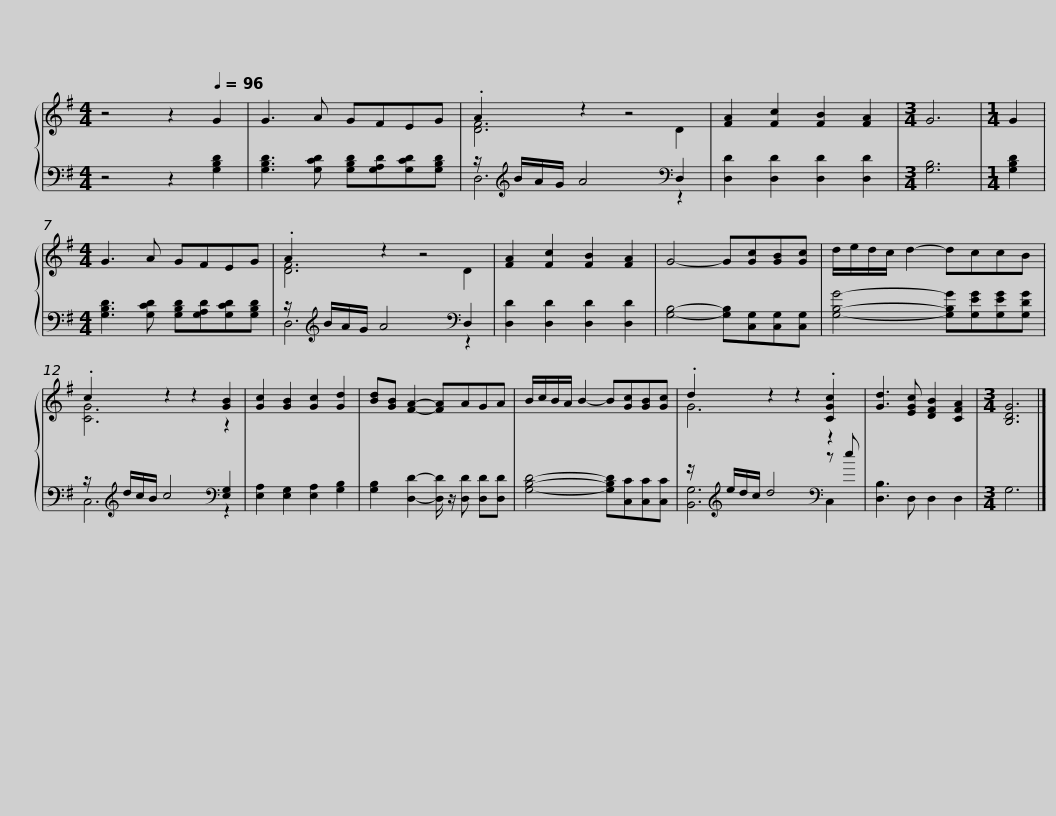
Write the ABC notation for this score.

X:1
%%score { ( 1 3 ) | ( 2 4 ) }
L:1/8
M:4/4
I:linebreak $
K:G
V:1 treble
V:3 treble
V:2 bass
V:4 bass
V:1
 z4 z2[Q:1/4=96] G2 | G3 A GFEG | .A2 z2 z4 | [FA]2 [Fc]2 [FB]2 [FA]2 |[M:3/4] G6 | %5
[M:1/4] G2 |$[M:4/4] G3 A GFEG | .A2 z2 z4 | [FA]2 [Fc]2 [FB]2 [FA]2 | G4- G[Gc][GB][Gc] | %10
 d/e/d/c/ d2- dccB |$ .c2 z2 z2 [GB]2 | [Gc]2 [GB]2 [Gc]2 [Gd]2 | [Bd][GB] [FA]2- [FA]AGA | B/c/B/A/ B2- B[Gc][GB][Gc] |$ %15
 .d2 z2 z2 .[CGc]2 | [Gd]3 [EGc] [DFB]2 [CFA]2 |[M:3/4] [B,DG]6 |] %18
V:2
 z4 z2 [G,B,D]2 | [G,B,D]3 [G,CD] [G,B,D][G,A,D][G,CD][G,B,D] | z/[K:treble] B/A/G/ A4[K:bass] D,2 | [D,D]2 [D,D]2 [D,D]2 [D,D]2 |[M:3/4] [G,B,]6 | %5
[M:1/4] [G,B,D]2 |$[M:4/4] [G,B,D]3 [G,CD] [G,B,D][G,A,D][G,CD][G,B,D] | z/[K:treble] B/A/G/ A4[K:bass] D,2 | [D,D]2 [D,D]2 [D,D]2 [D,D]2 | [G,B,]4- [G,B,][C,G,][C,G,][C,G,] | %10
 [G,B,G]4- [G,B,G][G,EG][G,EG][G,DG] |$ z/[K:treble] d/c/B/ c4[K:bass] [E,G,]2 | [E,A,]2 [E,G,]2 [E,A,]2 [G,B,]2 | [G,B,]2 [D,D]2- [D,D]/ z/ [D,D] [D,D][D,D] | [G,B,D]4- [G,B,D][C,C][C,C][C,C] |$ %15
 z/[K:treble] e/d/c/ d4[K:bass] z e | [D,B,]3 D, D,2 D,2 |[M:3/4] G,6 |] %18
V:3
 x8 | x8 | [DF]6 D2 | x8 |[M:3/4] x6 | %5
[M:1/4] x2 |$[M:4/4] x8 | [DF]6 D2 | x8 | x8 | %10
 x8 |$ [CG]6 z2 | x8 | x8 | x8 |$ %15
 G6 z2 | x8 |[M:3/4] x6 |] %18
V:4
 x8 | x8 | D,6[K:treble][K:bass] z2 | x8 |[M:3/4] x6 | %5
[M:1/4] x2 |$[M:4/4] x8 | D,6[K:treble][K:bass] z2 | x8 | x8 | %10
 x8 |$ C,6[K:treble][K:bass] z2 | x8 | x8 | x8 |$ %15
 [B,,G,]6[K:treble][K:bass] C,2 | x8 |[M:3/4] x6 |] %18
